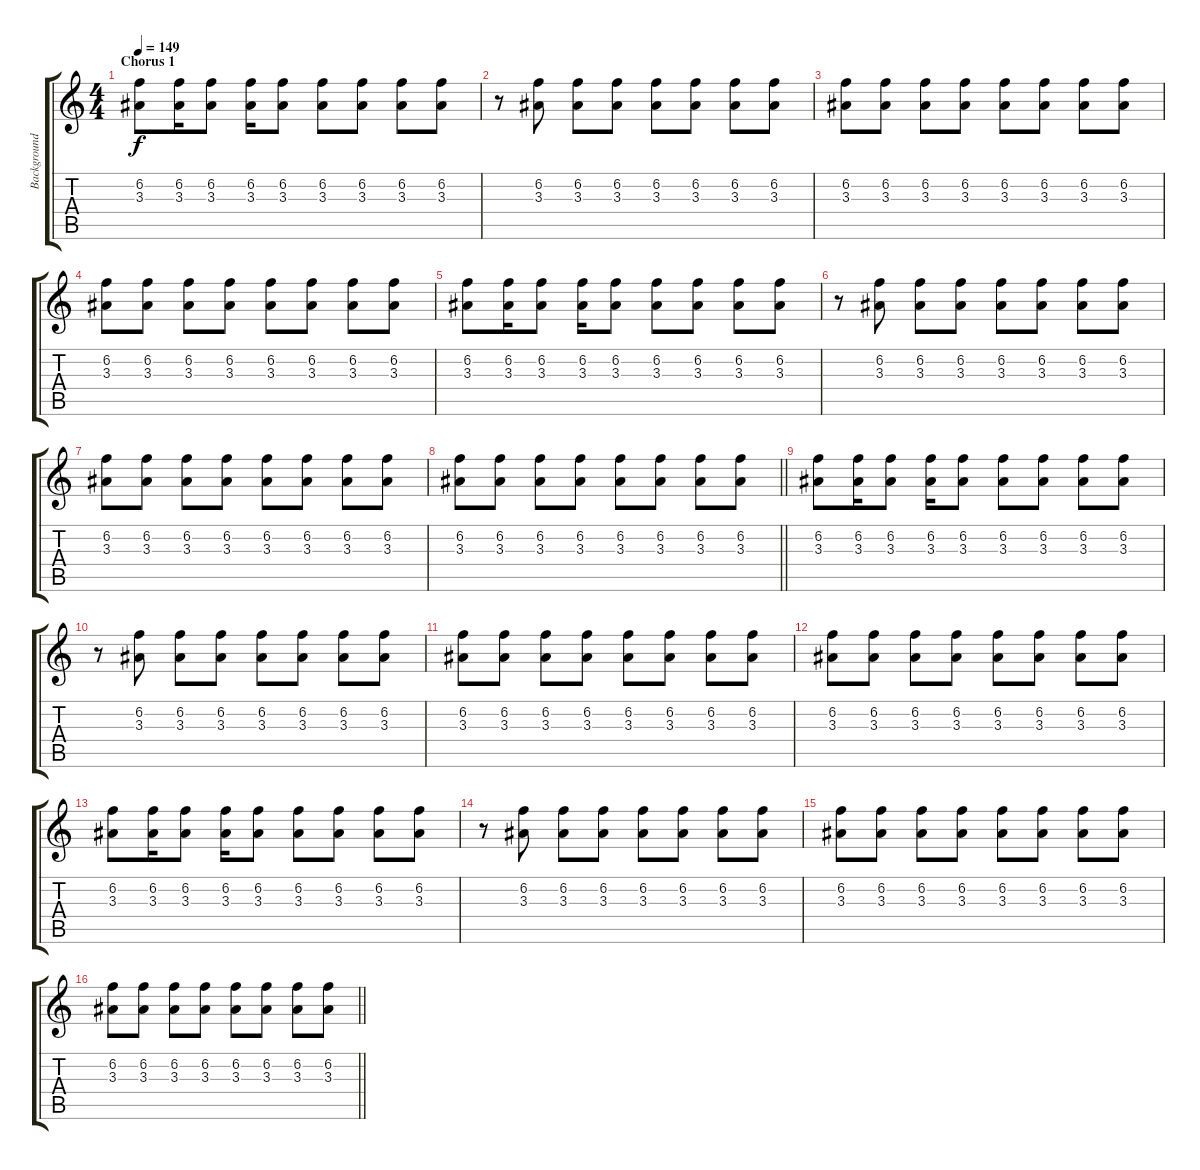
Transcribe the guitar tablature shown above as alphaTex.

\track ("Background Guitar" "Background") {instrument distortionguitar}
\staff {score tabs}
\tuning (E4 B3 G3 D3 A2 D2) {hide}
\ts (4 4)
\section ("" "Chorus 1")
\tempo 149
\clef g2
\ks c
(6.2 3.3).8{dy f} (6.2 3.3).16 (6.2 3.3).8 (6.2 3.3).16 (6.2 3.3).8 (6.2 3.3).8 (6.2 3.3).8 (6.2 3.3).8 (6.2 3.3).8 |
r.8 (6.2 3.3).8 (6.2 3.3).8 (6.2 3.3).8 (6.2 3.3).8 (6.2 3.3).8 (6.2 3.3).8 (6.2 3.3).8 |
(6.2 3.3).8 (6.2 3.3).8 (6.2 3.3).8 (6.2 3.3).8 (6.2 3.3).8 (6.2 3.3).8 (6.2 3.3).8 (6.2 3.3).8 |
(6.2 3.3).8 (6.2 3.3).8 (6.2 3.3).8 (6.2 3.3).8 (6.2 3.3).8 (6.2 3.3).8 (6.2 3.3).8 (6.2 3.3).8 |
(6.2 3.3).8 (6.2 3.3).16 (6.2 3.3).8 (6.2 3.3).16 (6.2 3.3).8 (6.2 3.3).8 (6.2 3.3).8 (6.2 3.3).8 (6.2 3.3).8 |
r.8 (6.2 3.3).8 (6.2 3.3).8 (6.2 3.3).8 (6.2 3.3).8 (6.2 3.3).8 (6.2 3.3).8 (6.2 3.3).8 |
(6.2 3.3).8 (6.2 3.3).8 (6.2 3.3).8 (6.2 3.3).8 (6.2 3.3).8 (6.2 3.3).8 (6.2 3.3).8 (6.2 3.3).8 |
\barLineRight lightlight
(6.2 3.3).8 (6.2 3.3).8 (6.2 3.3).8 (6.2 3.3).8 (6.2 3.3).8 (6.2 3.3).8 (6.2 3.3).8 (6.2 3.3).8 |
(6.2 3.3).8 (6.2 3.3).16 (6.2 3.3).8 (6.2 3.3).16 (6.2 3.3).8 (6.2 3.3).8 (6.2 3.3).8 (6.2 3.3).8 (6.2 3.3).8 |
r.8 (6.2 3.3).8 (6.2 3.3).8 (6.2 3.3).8 (6.2 3.3).8 (6.2 3.3).8 (6.2 3.3).8 (6.2 3.3).8 |
(6.2 3.3).8 (6.2 3.3).8 (6.2 3.3).8 (6.2 3.3).8 (6.2 3.3).8 (6.2 3.3).8 (6.2 3.3).8 (6.2 3.3).8 |
(6.2 3.3).8 (6.2 3.3).8 (6.2 3.3).8 (6.2 3.3).8 (6.2 3.3).8 (6.2 3.3).8 (6.2 3.3).8 (6.2 3.3).8 |
(6.2 3.3).8 (6.2 3.3).16 (6.2 3.3).8 (6.2 3.3).16 (6.2 3.3).8 (6.2 3.3).8 (6.2 3.3).8 (6.2 3.3).8 (6.2 3.3).8 |
r.8 (6.2 3.3).8 (6.2 3.3).8 (6.2 3.3).8 (6.2 3.3).8 (6.2 3.3).8 (6.2 3.3).8 (6.2 3.3).8 |
(6.2 3.3).8 (6.2 3.3).8 (6.2 3.3).8 (6.2 3.3).8 (6.2 3.3).8 (6.2 3.3).8 (6.2 3.3).8 (6.2 3.3).8 |
\barLineRight lightlight
(6.2 3.3).8 (6.2 3.3).8 (6.2 3.3).8 (6.2 3.3).8 (6.2 3.3).8 (6.2 3.3).8 (6.2 3.3).8 (6.2 3.3).8
